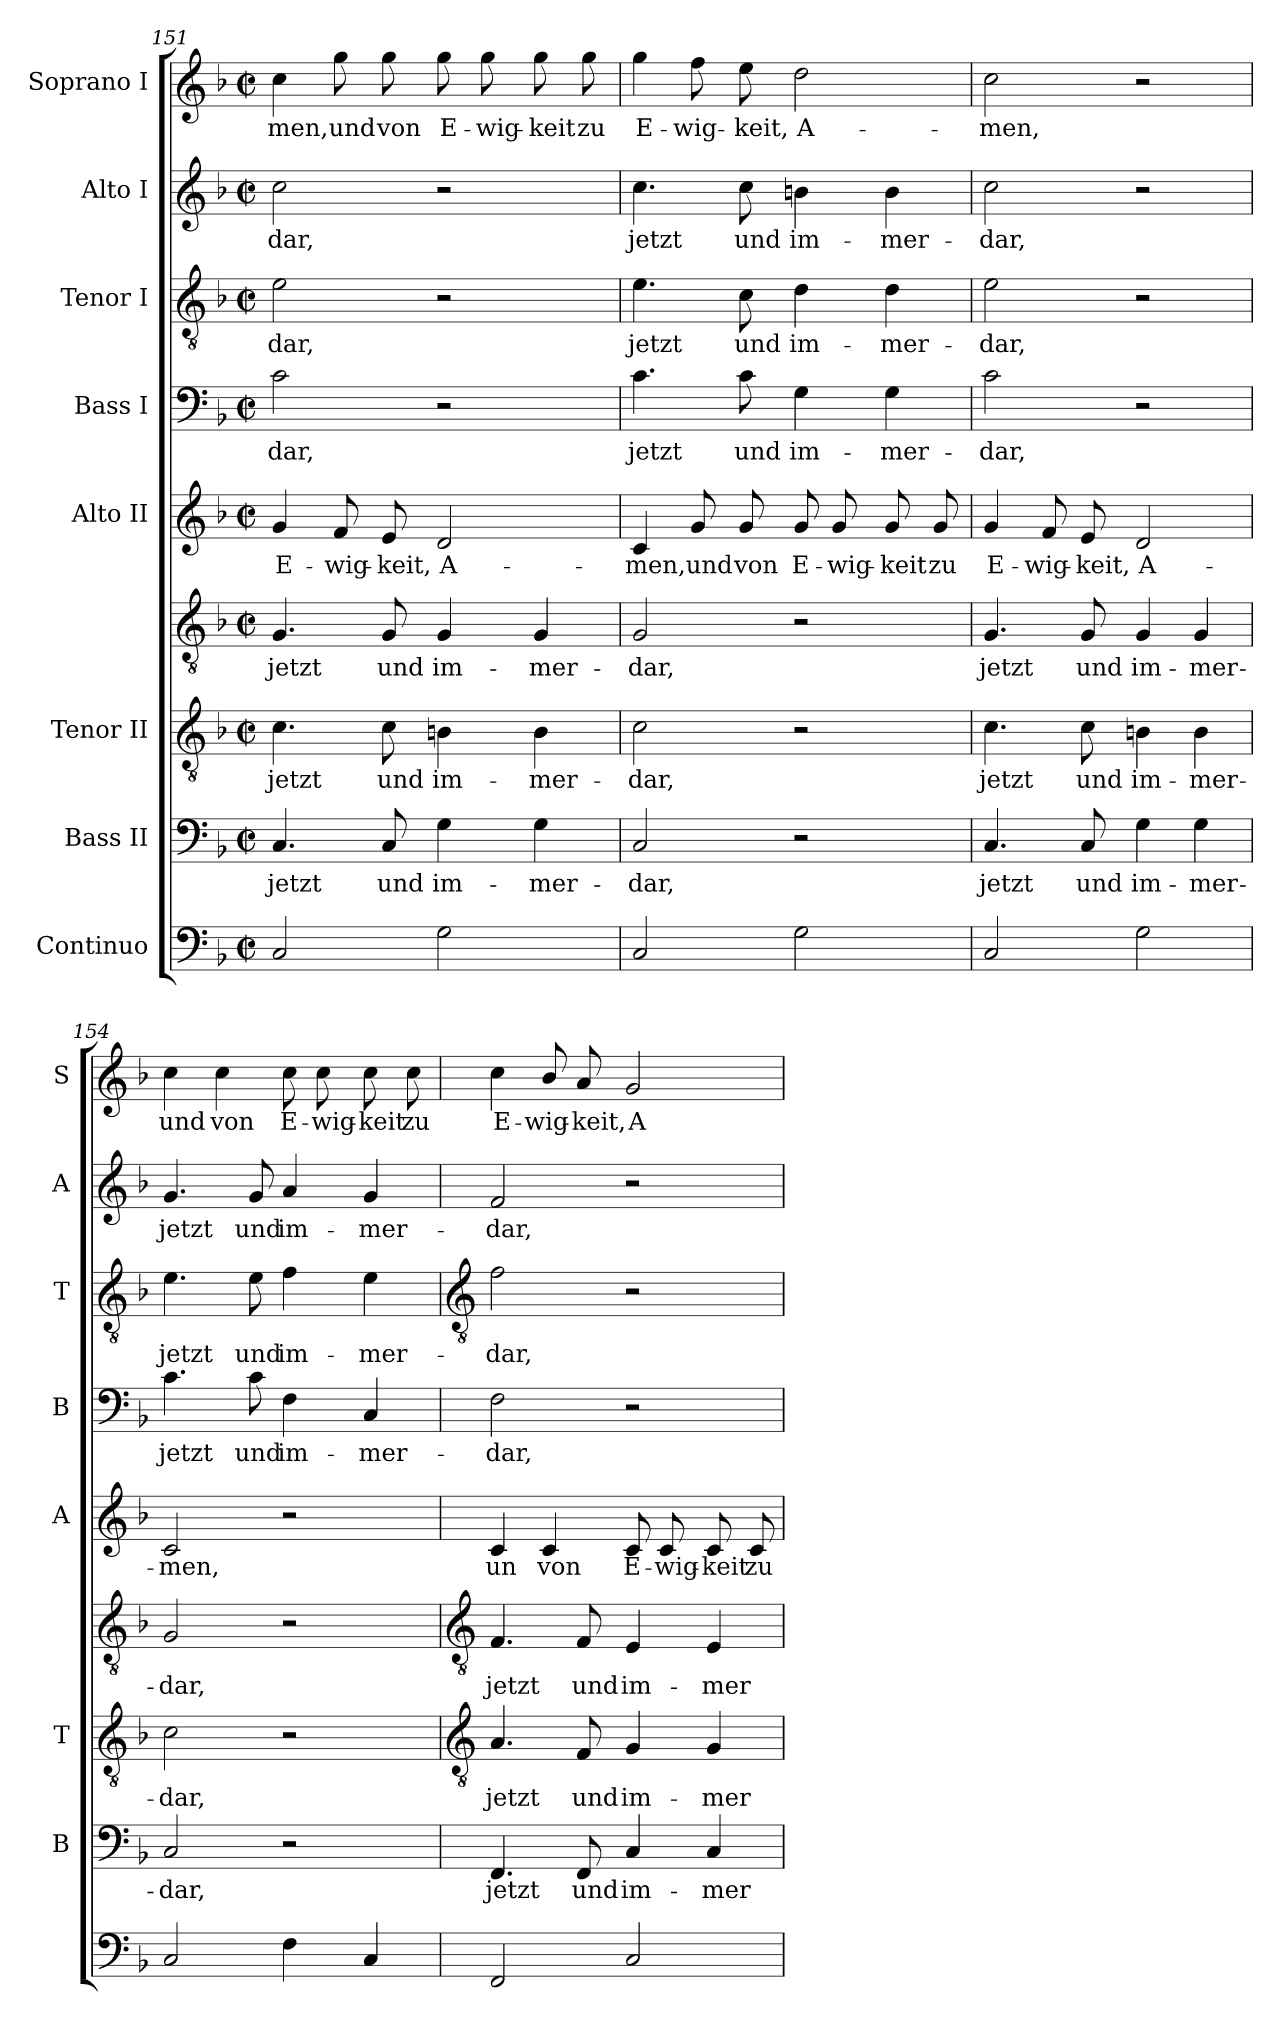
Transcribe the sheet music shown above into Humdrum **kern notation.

**kern	**kern	**text	**kern	**text	**kern	**text	**kern	**text	**kern	**text	**kern	**text	**kern	**text	**kern	**text
*part8	*part7	*part7	*part6	*part6	*part6	*part6	*part5	*part5	*part4	*part4	*part3	*part3	*part2	*part2	*part1	*part1
*staff9	*staff8	*staff8	*staff7	*staff7	*staff6	*staff6	*staff5	*staff5	*staff4	*staff4	*staff3	*staff3	*staff2	*staff2	*staff1	*staff1
*I"Continuo	*I"Bass II	*	*I"Tenor II	*	*	*	*I"Alto II	*	*I"Bass I	*	*I"Tenor I	*	*I"Alto I	*	*I"Soprano I	*
*	*I'B	*	*I'T	*	*	*	*I'A	*	*I'B	*	*I'T	*	*I'A	*	*I'S	*
!!LO:LB:g=z
*clefF4	*clefF4	*	*clefGv2	*	*clefGv2	*	*clefG2	*	*clefF4	*	*clefGv2	*	*clefG2	*	*clefG2	*
*k[b-]	*k[b-]	*	*k[b-]	*	*k[b-]	*	*k[b-]	*	*k[b-]	*	*k[b-]	*	*k[b-]	*	*k[b-]	*
*F:	*F:	*	*F:	*	*F:	*	*F:	*	*F:	*	*F:	*	*F:	*	*F:	*
*M2/2	*M2/2	*	*M2/2	*	*M2/2	*	*M2/2	*	*M2/2	*	*M2/2	*	*M2/2	*	*M2/2	*
*met(c|)	*met(c|)	*	*met(c|)	*	*met(c|)	*	*met(c|)	*	*met(c|)	*	*met(c|)	*	*met(c|)	*	*met(c|)	*
=151	=151	=151	=151	=151	=151	=151	=151	=151	=151	=151	=151	=151	=151	=151	=151	=151
!	!	!LO:LY:b	!	!LO:LY:b	!	!LO:LY:b	!	!LO:LY:b	!	!LO:LY:b	!	!LO:LY:b	!	!LO:LY:b	!	!LO:LY:b
2C	4.C	jetzt	4.c	-jetzt	4.G	jetzt	4g	E-	2c	-dar,	2e	-dar,	2cc	-dar,	4cc	-men,
!	!	!	!	!	!	!	!	!LO:LY:b	!	!	!	!	!	!	!	!LO:LY:b
.	.	.	.	.	.	.	8f	-wig-	.	.	.	.	.	.	8gg	und
!	!	!LO:LY:b	!	!LO:LY:b	!	!LO:LY:b	!	!LO:LY:b	!	!	!	!	!	!	!	!LO:LY:b
.	8C	und	8c	und	8G	und	8e	-keit,	.	.	.	.	.	.	8gg	von
!	!	!LO:LY:b	!	!LO:LY:b	!	!LO:LY:b	!	!LO:LY:b	!	!	!	!	!	!	!	!LO:LY:b
2G	4G	im-	4Bn	im-	4G	im-	2d	A-	2r	.	2r	.	2r	.	8gg	E-
!	!	!	!	!	!	!	!	!	!	!	!	!	!	!	!	!LO:LY:b
.	.	.	.	.	.	.	.	.	.	.	.	.	.	.	8gg	-wig-
!	!	!LO:LY:b	!	!LO:LY:b	!	!LO:LY:b	!	!	!	!	!	!	!	!	!	!LO:LY:b
.	4G	-mer-	4B	-mer-	4G	-mer-	.	.	.	.	.	.	.	.	8gg	-keit
!	!	!	!	!	!	!	!	!	!	!	!	!	!	!	!	!LO:LY:b
.	.	.	.	.	.	.	.	.	.	.	.	.	.	.	8gg	zu
=152	=152	=152	=152	=152	=152	=152	=152	=152	=152	=152	=152	=152	=152	=152	=152	=152
!	!	!LO:LY:b	!	!LO:LY:b	!	!LO:LY:b	!	!LO:LY:b	!	!LO:LY:b	!	!LO:LY:b	!	!LO:LY:b	!	!LO:LY:b
2C	2C	-dar,	2c	dar,	2G	-dar,	4c	-men,	4.c	jetzt	4.e	jetzt	4.cc	jetzt	4gg	E-
!	!	!	!	!	!	!	!	!LO:LY:b	!	!	!	!	!	!	!	!LO:LY:b
.	.	.	.	.	.	.	8g	und	.	.	.	.	.	.	8ff	-wig-
!	!	!	!	!	!	!	!	!LO:LY:b	!	!LO:LY:b	!	!LO:LY:b	!	!LO:LY:b	!	!LO:LY:b
.	.	.	.	.	.	.	8g	von	8c	und	8c	und	8cc	und	8ee	-keit,
!	!	!	!	!	!	!	!	!LO:LY:b	!	!LO:LY:b	!	!LO:LY:b	!	!LO:LY:b	!	!LO:LY:b
2G	2r	.	2r	.	2r	.	8g	E-	4G	im-	4d	im-	4bn	im-	2dd	A-
!	!	!	!	!	!	!	!	!LO:LY:b	!	!	!	!	!	!	!	!
.	.	.	.	.	.	.	8g	-wig-	.	.	.	.	.	.	.	.
!	!	!	!	!	!	!	!	!LO:LY:b	!	!LO:LY:b	!	!LO:LY:b	!	!LO:LY:b	!	!
.	.	.	.	.	.	.	8g	-keit	4G	-mer-	4d	-mer-	4b	-mer-	.	.
!	!	!	!	!	!	!	!	!LO:LY:b	!	!	!	!	!	!	!	!
.	.	.	.	.	.	.	8g	zu	.	.	.	.	.	.	.	.
=153	=153	=153	=153	=153	=153	=153	=153	=153	=153	=153	=153	=153	=153	=153	=153	=153
!	!	!LO:LY:b	!	!LO:LY:b	!	!LO:LY:b	!	!LO:LY:b	!	!LO:LY:b	!	!LO:LY:b	!	!LO:LY:b	!	!LO:LY:b
2C	4.C	jetzt	4.c	-jetzt	4.G	jetzt	4g	E-	2c	-dar,	2e	-dar,	2cc	-dar,	2cc	-men,
!	!	!	!	!	!	!	!	!LO:LY:b	!	!	!	!	!	!	!	!
.	.	.	.	.	.	.	8f	-wig-	.	.	.	.	.	.	.	.
!	!	!LO:LY:b	!	!LO:LY:b	!	!LO:LY:b	!	!LO:LY:b	!	!	!	!	!	!	!	!
.	8C	und	8c	und	8G	und	8e	-keit,	.	.	.	.	.	.	.	.
!	!	!LO:LY:b	!	!LO:LY:b	!	!LO:LY:b	!	!LO:LY:b	!	!	!	!	!	!	!	!
2G	4G	im-	4Bn	im-	4G	im-	2d	A-	2r	.	2r	.	2r	.	2r	.
!	!	!LO:LY:b	!	!LO:LY:b	!	!LO:LY:b	!	!	!	!	!	!	!	!	!	!
.	4G	-mer-	4B	-mer-	4G	-mer-	.	.	.	.	.	.	.	.	.	.
=154	=154	=154	=154	=154	=154	=154	=154	=154	=154	=154	=154	=154	=154	=154	=154	=154
!	!	!LO:LY:b	!	!LO:LY:b	!	!LO:LY:b	!	!LO:LY:b	!	!LO:LY:b	!	!LO:LY:b	!	!LO:LY:b	!	!LO:LY:b
2C	2C	-dar,	2c	dar,	2G	-dar,	2c	-men,	4.c	jetzt	4.e	jetzt	4.g	jetzt	4cc	und
!	!	!	!	!	!	!	!	!	!	!	!	!	!	!	!	!LO:LY:b
.	.	.	.	.	.	.	.	.	.	.	.	.	.	.	4cc	von
!	!	!	!	!	!	!	!	!	!	!LO:LY:b	!	!LO:LY:b	!	!LO:LY:b	!	!
.	.	.	.	.	.	.	.	.	8c	und	8e	und	8g	und	.	.
!	!	!	!	!	!	!	!	!	!	!LO:LY:b	!	!LO:LY:b	!	!LO:LY:b	!	!LO:LY:b
4F	2r	.	2r	.	2r	.	2r	.	4F	im-	4f	im-	4a	im-	8cc	E-
!	!	!	!	!	!	!	!	!	!	!	!	!	!	!	!	!LO:LY:b
.	.	.	.	.	.	.	.	.	.	.	.	.	.	.	8cc	-wig-
!	!	!	!	!	!	!	!	!	!	!LO:LY:b	!	!LO:LY:b	!	!LO:LY:b	!	!LO:LY:b
4C	.	.	.	.	.	.	.	.	4C	-mer-	4e	-mer-	4g	-mer-	8cc	-keit
!	!	!	!	!	!	!	!	!	!	!	!	!	!	!	!	!LO:LY:b
.	.	.	.	.	.	.	.	.	.	.	.	.	.	.	8cc	zu
!!LO:LB:g=z
=155	=155	=155	=155	=155	=155	=155	=155	=155	=155	=155	=155	=155	=155	=155	=155	=155
*	*	*	*clefGv2	*	*clefGv2	*	*	*	*	*	*clefGv2	*	*	*	*	*
!	!	!LO:LY:b	!	!LO:LY:b	!	!LO:LY:b	!	!LO:LY:b	!	!LO:LY:b	!	!LO:LY:b	!	!LO:LY:b	!	!LO:LY:b
2FF	4.FF	jetzt	4.A	-jetzt	4.F	jetzt	4c	un	2F	-dar,	2f	-dar,	2f	-dar,	4cc	E-
!	!	!	!	!	!	!	!	!LO:LY:b	!	!	!	!	!	!	!	!LO:LY:b
.	.	.	.	.	.	.	4c	von	.	.	.	.	.	.	8b-/	-wig-
!	!	!LO:LY:b	!	!LO:LY:b	!	!LO:LY:b	!	!	!	!	!	!	!	!	!	!LO:LY:b
.	8FF	und	8F	und	8F	und	.	.	.	.	.	.	.	.	8a	-keit,
!	!	!LO:LY:b	!	!LO:LY:b	!	!LO:LY:b	!	!LO:LY:b	!	!	!	!	!	!	!	!LO:LY:b
2C	4C	im-	4G	im-	4E	im-	8c	E-	2r	.	2r	.	2r	.	2g	A-
!	!	!	!	!	!	!	!	!LO:LY:b	!	!	!	!	!	!	!	!
.	.	.	.	.	.	.	8c	-wig-	.	.	.	.	.	.	.	.
!	!	!LO:LY:b	!	!LO:LY:b	!	!LO:LY:b	!	!LO:LY:b	!	!	!	!	!	!	!	!
.	4C	-mer-	4G	-mer-	4E	-mer-	8c	-keit	.	.	.	.	.	.	.	.
!	!	!	!	!	!	!	!	!LO:LY:b	!	!	!	!	!	!	!	!
.	.	.	.	.	.	.	8c	zu	.	.	.	.	.	.	.	.
=	=	=	=	=	=	=	=	=	=	=	=	=	=	=	=	=
*-	*-	*-	*-	*-	*-	*-	*-	*-	*-	*-	*-	*-	*-	*-	*-	*-
